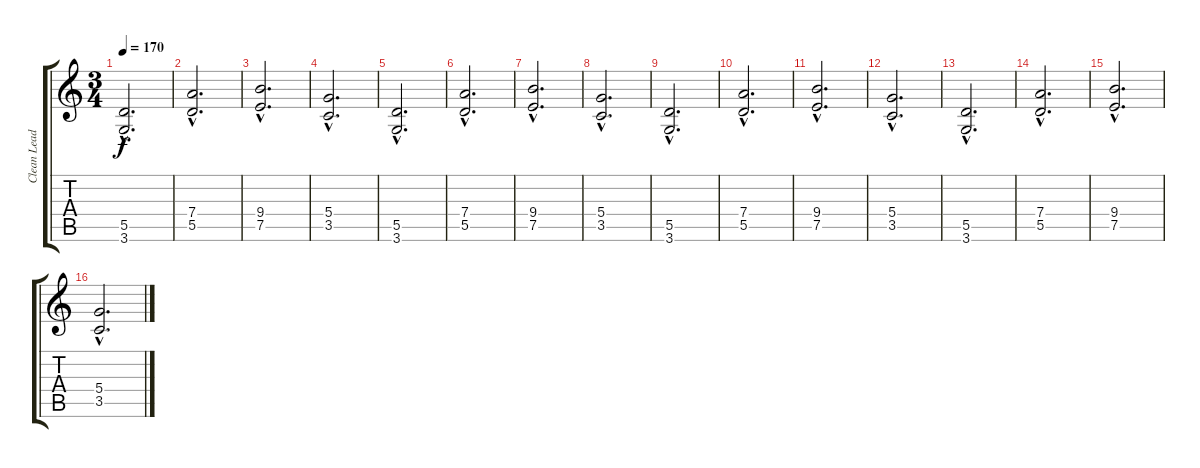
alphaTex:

\track ("Clean Lead" "Clean Lead") {instrument electricguitarclean}
\staff {score tabs}
\tuning (E4 B3 G3 D3 A2 E2) {hide}
\ts (3 4)
\tempo 170
\clef g2
\ks c
(5.5{hac} 3.6{hac}).2{d dy f} |
(7.4{hac} 5.5{hac}).2{d} |
(9.4{hac} 7.5{hac}).2{d} |
(5.4{hac} 3.5{hac}).2{d} |
(5.5{hac} 3.6{hac}).2{d} |
(7.4{hac} 5.5{hac}).2{d} |
(9.4{hac} 7.5{hac}).2{d} |
(5.4{hac} 3.5{hac}).2{d} |
(5.5{hac} 3.6{hac}).2{d} |
(7.4{hac} 5.5{hac}).2{d} |
(9.4{hac} 7.5{hac}).2{d} |
(5.4{hac} 3.5{hac}).2{d} |
(5.5{hac} 3.6{hac}).2{d} |
(7.4{hac} 5.5{hac}).2{d} |
(9.4{hac} 7.5{hac}).2{d} |
(5.4{hac} 3.5{hac}).2{d}
